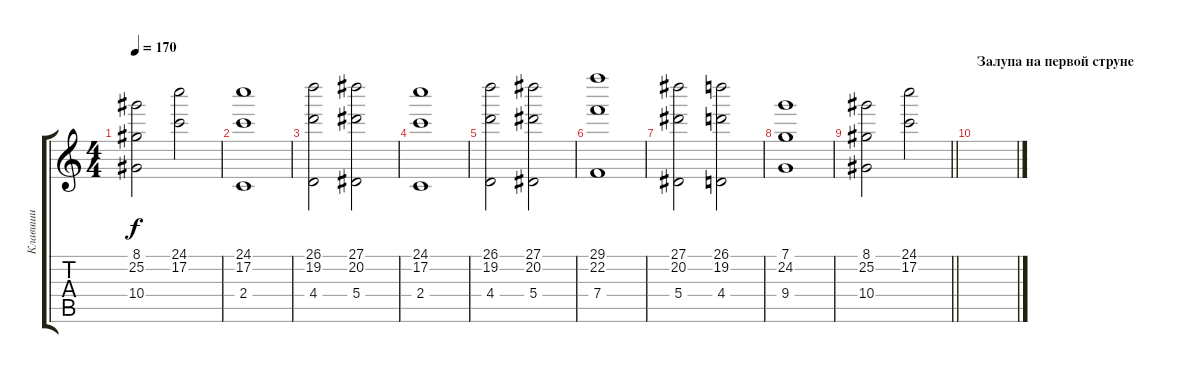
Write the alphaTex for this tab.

\track ("Клавиши" "Клавиши") {instrument acousticguitarsteel}
\staff {score tabs}
\tuning (C4 G3 Eb3 Bb2 F2 C2) {hide}
\ts (4 4)
\tempo 170
\clef g2
\ks c
(8.1 25.2 10.4).2{dy f} (24.1 17.2).2 |
(24.1 17.2 2.4).1 |
(26.1 19.2 4.4).2 (27.1 20.2 5.4).2 |
(24.1 17.2 2.4).1 |
(26.1 19.2 4.4).2 (27.1 20.2 5.4).2 |
(29.1 22.2 7.4).1 |
(27.1 20.2 5.4).2 (26.1 19.2 4.4).2 |
(7.1 24.2 9.4).1 |
\barLineRight lightlight
(8.1 25.2 10.4).2 (24.1 17.2).2 |
\section ("" "Залупа на первой струне")
